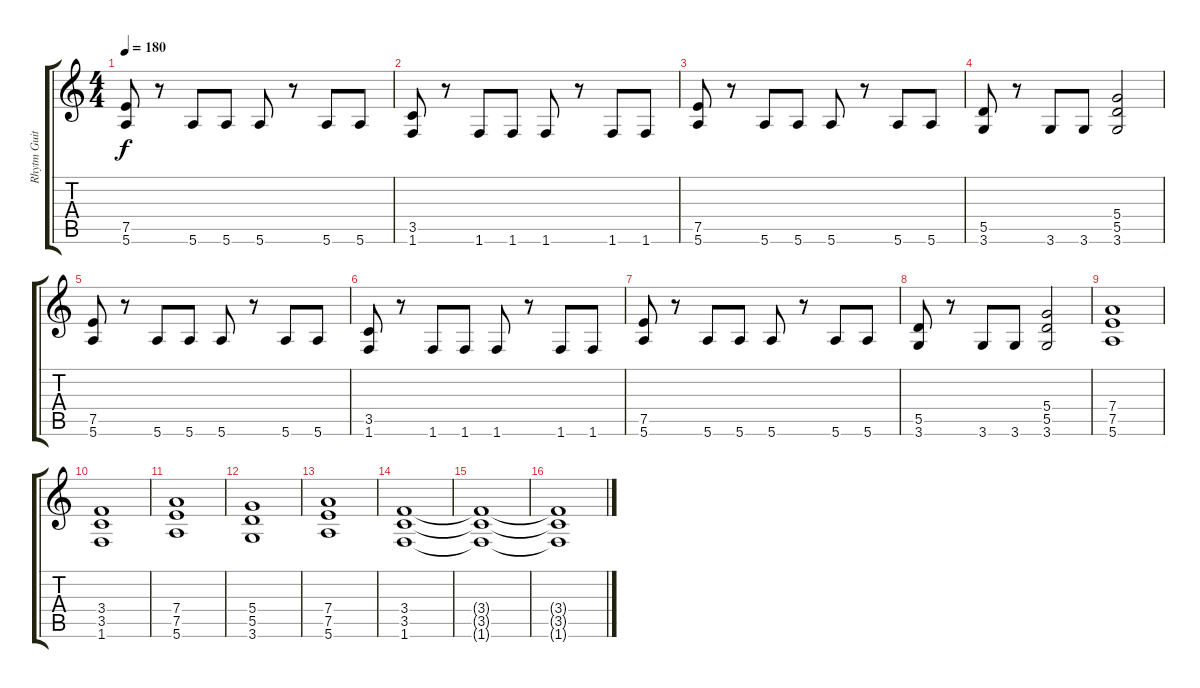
\track ("Rhytm Guitar" "Rhytm Guit") {instrument distortionguitar}
\staff {score tabs}
\tuning (E4 B3 G3 D3 A2 E2) {hide}
\ts (4 4)
\tempo 180
\clef g2
\ks c
(7.5 5.6).8{dy f} r.8 5.6.8 5.6.8 5.6.8 r.8 5.6.8 5.6.8 |
(3.5 1.6).8 r.8 1.6.8 1.6.8 1.6.8 r.8 1.6.8 1.6.8 |
(7.5 5.6).8 r.8 5.6.8 5.6.8 5.6.8 r.8 5.6.8 5.6.8 |
(5.5 3.6).8 r.8 3.6.8 3.6.8 (5.4 5.5 3.6).2 |
(7.5 5.6).8 r.8 5.6.8 5.6.8 5.6.8 r.8 5.6.8 5.6.8 |
(3.5 1.6).8 r.8 1.6.8 1.6.8 1.6.8 r.8 1.6.8 1.6.8 |
(7.5 5.6).8 r.8 5.6.8 5.6.8 5.6.8 r.8 5.6.8 5.6.8 |
(5.5 3.6).8 r.8 3.6.8 3.6.8 (5.4 5.5 3.6).2 |
(7.4 7.5 5.6).1 |
(3.4 3.5 1.6).1 |
(7.4 7.5 5.6).1 |
(5.4 5.5 3.6).1 |
(7.4 7.5 5.6).1 |
(3.4 3.5 1.6).1 |
(3.4{t} 3.5{t} 1.6{t}).1 |
(3.4{t} 3.5{t} 1.6{t}).1
